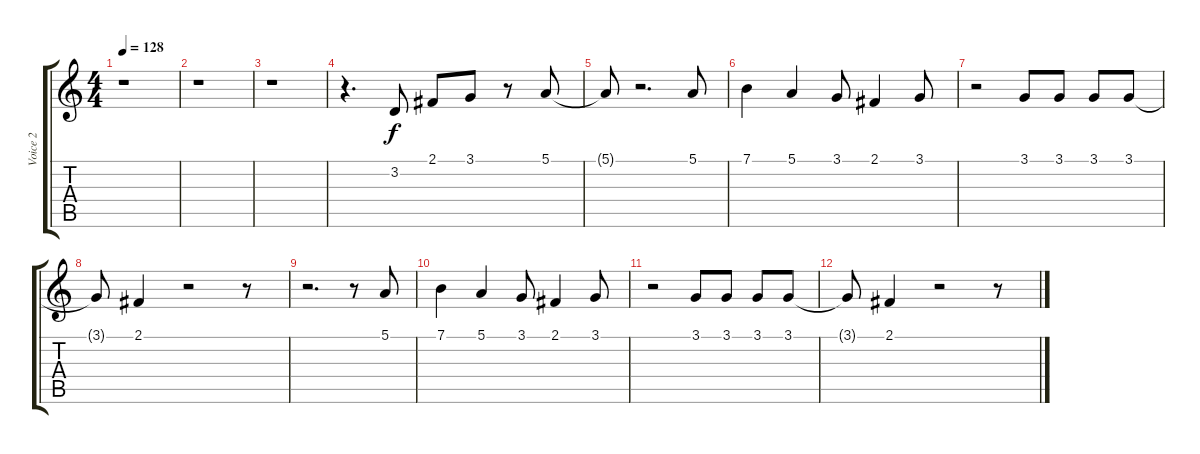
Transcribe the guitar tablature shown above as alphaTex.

\track ("Voice 2" "Voice 2") {instrument fx5brightness}
\staff {score tabs}
\tuning (E4 B3 G3 D3 A2 E2) {hide}
\ts (4 4)
\tempo 128
\clef g2
\ks c
r.1{dy f} |
r.1 |
r.1 |
r.4{d} 3.2.8 2.1.8 3.1.8 r.8 5.1.8 |
5.1{t}.8 r.2{d} 5.1.8 |
7.1.4 5.1.4 3.1.8 2.1.4 3.1.8 |
r.2 3.1.8 3.1.8 3.1.8 3.1.8 |
3.1{t}.8 2.1.4 r.2 r.8 |
r.2{d} r.8 5.1.8 |
7.1.4 5.1.4 3.1.8 2.1.4 3.1.8 |
r.2 3.1.8 3.1.8 3.1.8 3.1.8 |
3.1{t}.8 2.1.4 r.2 r.8
